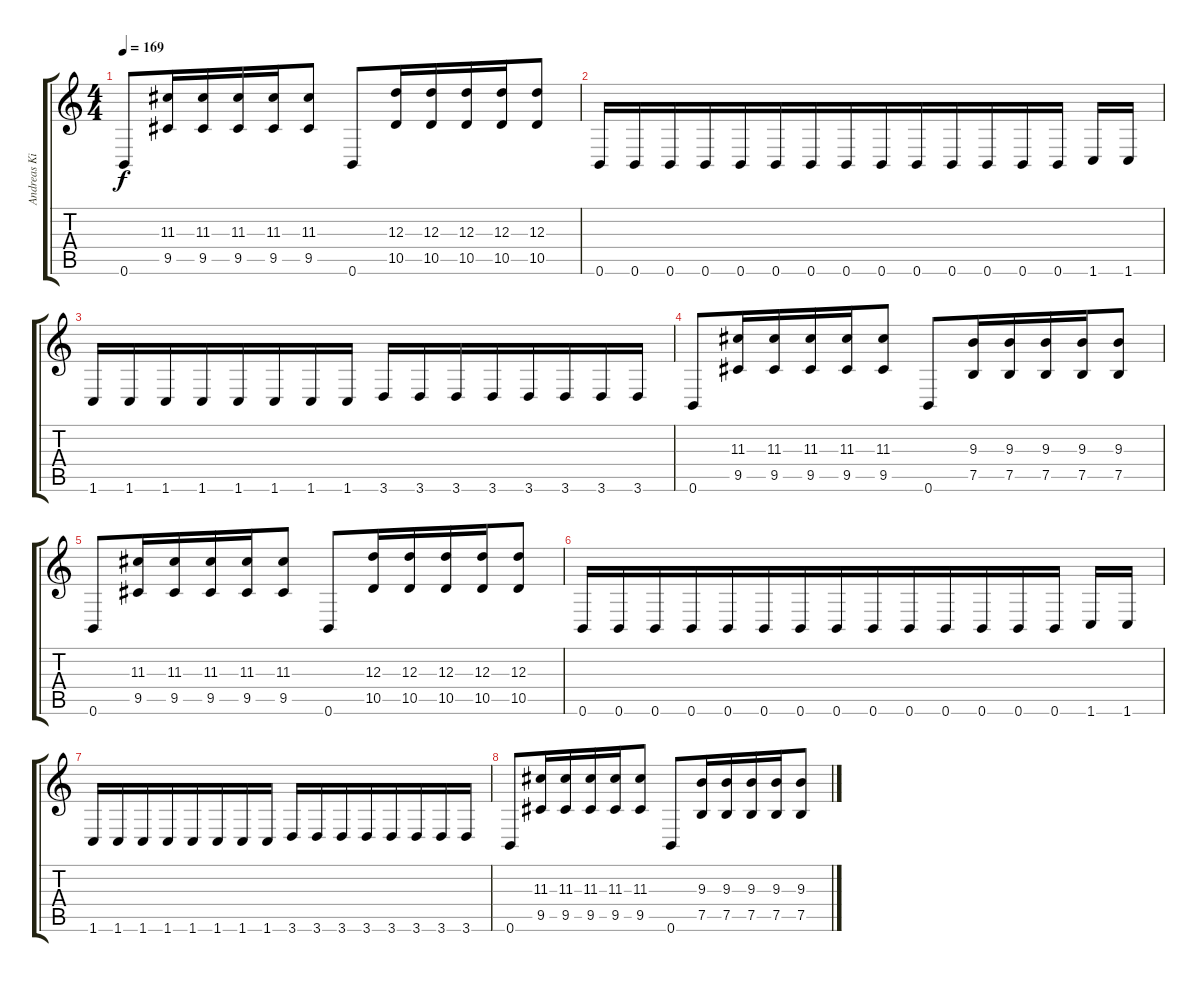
\track ("Andreas Kisser" "Andreas Ki") {instrument distortionguitar}
\staff {score tabs}
\tuning (B3 Gb3 D3 A2 E2 B1) {hide}
\ts (4 4)
\tempo 169
\clef g2
\ks c
0.6.8{dy f} (11.3 9.5).16 (11.3 9.5).16{beam merge} (11.3 9.5).16 (11.3 9.5).16 (11.3 9.5).8 0.6.8 (12.3 10.5).16 (12.3 10.5).16{beam merge} (12.3 10.5).16 (12.3 10.5).16 (12.3 10.5).8 |
0.6.16 0.6.16 0.6.16 0.6.16{beam merge} 0.6.16 0.6.16 0.6.16 0.6.16{beam merge} 0.6.16 0.6.16 0.6.16 0.6.16{beam merge} 0.6.16 0.6.16{beam split} 1.6.16 1.6.16 |
1.6.16 1.6.16 1.6.16 1.6.16{beam merge} 1.6.16 1.6.16 1.6.16 1.6.16 3.6.16 3.6.16 3.6.16 3.6.16{beam merge} 3.6.16 3.6.16 3.6.16 3.6.16 |
0.6.8 (11.3 9.5).16 (11.3 9.5).16{beam merge} (11.3 9.5).16 (11.3 9.5).16 (11.3 9.5).8 0.6.8 (9.3 7.5).16 (9.3 7.5).16{beam merge} (9.3 7.5).16 (9.3 7.5).16 (9.3 7.5).8 |
0.6.8 (11.3 9.5).16 (11.3 9.5).16{beam merge} (11.3 9.5).16 (11.3 9.5).16 (11.3 9.5).8 0.6.8 (12.3 10.5).16 (12.3 10.5).16{beam merge} (12.3 10.5).16 (12.3 10.5).16 (12.3 10.5).8 |
0.6.16 0.6.16 0.6.16 0.6.16{beam merge} 0.6.16 0.6.16 0.6.16 0.6.16{beam merge} 0.6.16 0.6.16 0.6.16 0.6.16{beam merge} 0.6.16 0.6.16{beam split} 1.6.16 1.6.16 |
1.6.16 1.6.16 1.6.16 1.6.16{beam merge} 1.6.16 1.6.16 1.6.16 1.6.16 3.6.16 3.6.16 3.6.16 3.6.16{beam merge} 3.6.16 3.6.16 3.6.16 3.6.16 |
0.6.8 (11.3 9.5).16 (11.3 9.5).16{beam merge} (11.3 9.5).16 (11.3 9.5).16 (11.3 9.5).8 0.6.8 (9.3 7.5).16 (9.3 7.5).16{beam merge} (9.3 7.5).16 (9.3 7.5).16 (9.3 7.5).8
